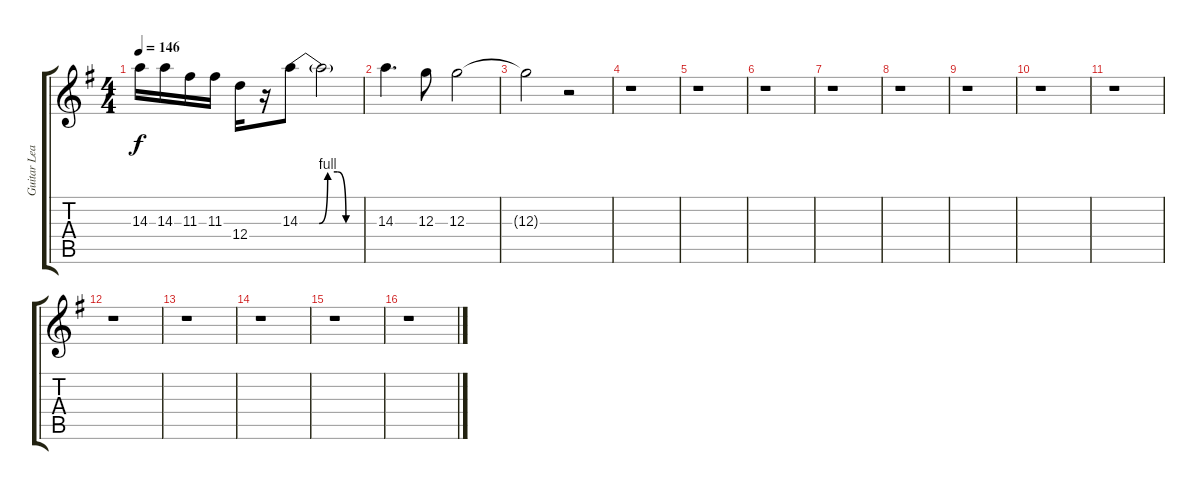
\track ("Guitar Leads 1" "Guitar Lea") {instrument overdrivenguitar}
\staff {score tabs}
\tuning (E4 B3 G3 D3 A2 E2) {hide}
\ts (4 4)
\tempo 146
\clef g2
\ks g
14.3.16{dy f} 14.3.16 11.3.16 11.3.16 12.4.16 r.16 14.3{be (custom 0 0 18 0 26 4 35 4 43 0 60 0)}.8 14.3{t}.2 |
14.3.4{d} 12.3.8 12.3.2 |
12.3{t}.2 r.2 |
r.1 |
r.1 |
r.1 |
r.1 |
r.1 |
r.1 |
r.1 |
r.1 |
r.1 |
r.1 |
r.1 |
r.1 |
r.1
